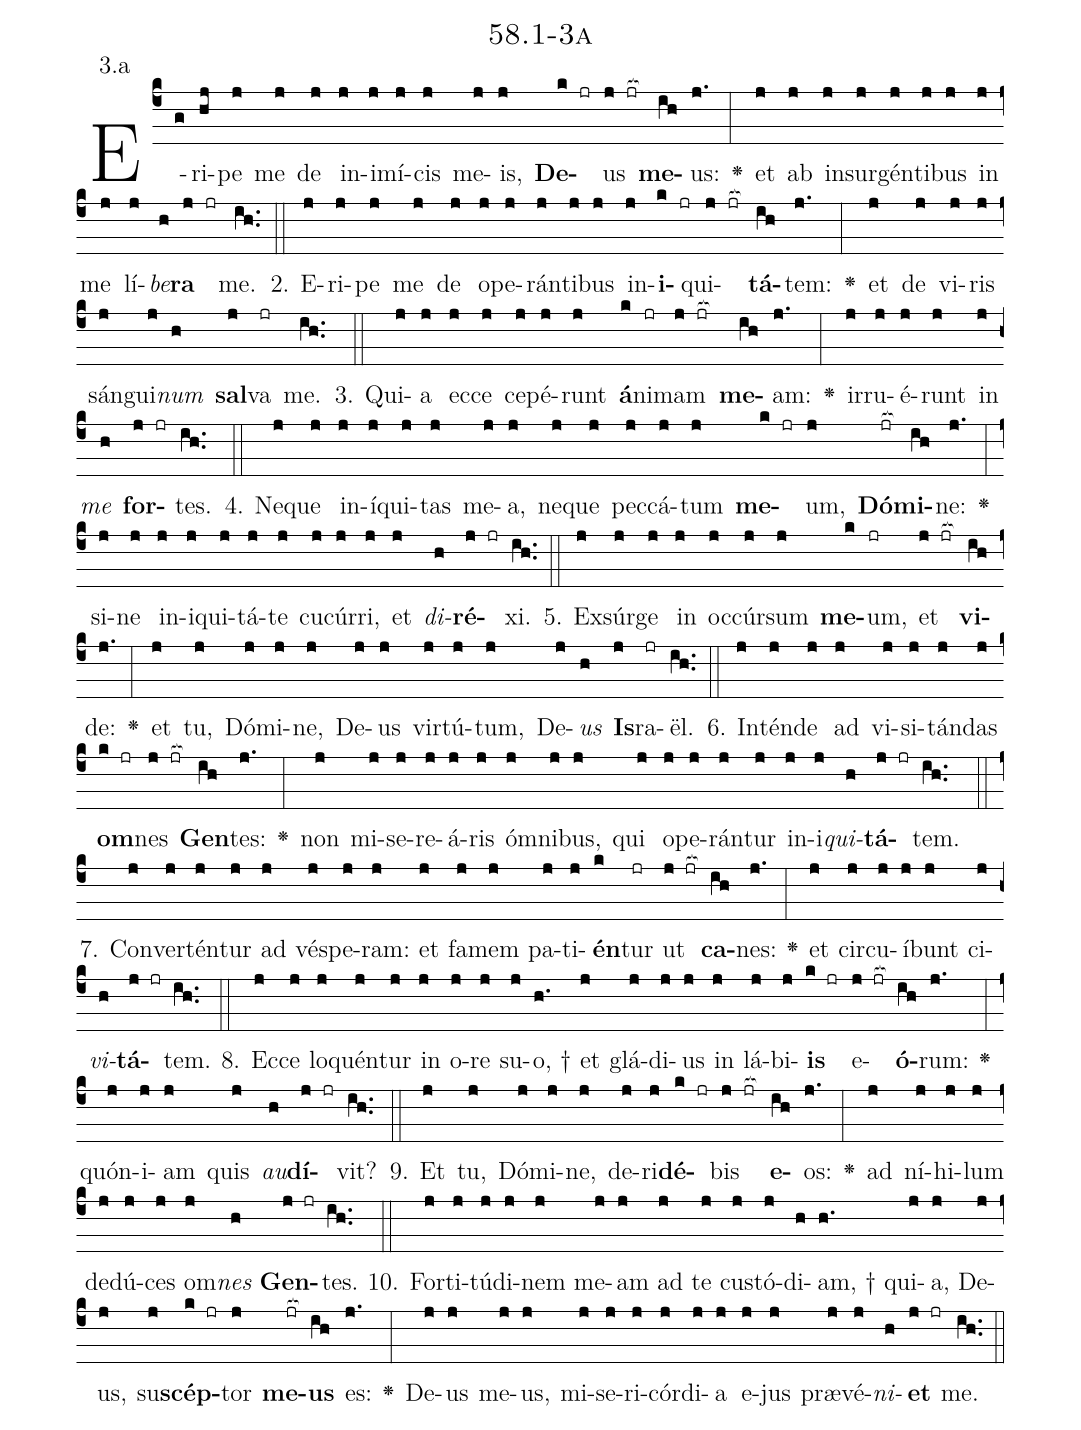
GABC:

name: 58.1-3a;
annotation: 3.a;
%%
(c4)E(g)ri(hj)pe(j) me(j) de(j) in(j)i(j)mí(j)cis(j) me(j)is,(j) <b>De</b>(k jr)us(j jr[ocb:1{]) <b>me</b>(ih[ocb:0}])us:(j.) <v>\greheightstar</v>(:) et(j) ab(j) in(j)sur(j)gén(j)ti(j)bus(j) in(j) me(j) lí(j)<i>be</i>(h)<b>ra</b>(j jr) me.(ih..) (::)
2. E(j)ri(j)pe(j) me(j) de(j) o(j)pe(j)rán(j)ti(j)bus(j) in(j)<b>i</b>(k jr)qui(j jr[ocb:1{])<b>tá</b>(ih[ocb:0}])tem:(j.) <v>\greheightstar</v>(:) et(j) de(j) vi(j)ris(j) sán(j)gui(j)<i>num</i>(h) <b>sal</b>(j)va(jr) me.(ih..) (::)
3. Qui(j)a(j) ec(j)ce(j) ce(j)pé(j)runt(j) <b>á</b>(k)ni(jr)mam(j jr[ocb:1{]) <b>me</b>(ih[ocb:0}])am:(j.) <v>\greheightstar</v>(:) ir(j)ru(j)é(j)runt(j) in(j) <i>me</i>(h) <b>for</b>(j jr)tes.(ih..) (::)
4. Ne(j)que(j) in(j)í(j)qui(j)tas(j) me(j)a,(j) ne(j)que(j) pec(j)cá(j)tum(j) <b>me</b>(k jr)um,(j) <b>Dó</b>(jr[ocb:1{])<b>mi</b>(ih[ocb:0}])ne:(j.) <v>\greheightstar</v>(:) si(j)ne(j) in(j)i(j)qui(j)tá(j)te(j) cu(j)cúr(j)ri,(j) et(j) <i>di</i>(h)<b>ré</b>(j jr)xi.(ih..) (::)
5. Ex(j)súr(j)ge(j) in(j) oc(j)cúr(j)sum(j) <b>me</b>(k)um,(jr) et(j jr[ocb:1{]) <b>vi</b>(ih[ocb:0}])de:(j.) <v>\greheightstar</v>(:) et(j) tu,(j) Dó(j)mi(j)ne,(j) De(j)us(j) vir(j)tú(j)tum,(j) De(j)<i>us</i>(h) <b>Is</b>(j)ra(jr)ël.(ih..) (::)
6. In(j)tén(j)de(j) ad(j) vi(j)si(j)tán(j)das(j) <b>om</b>(k jr)nes(j jr[ocb:1{]) <b>Gen</b>(ih[ocb:0}])tes:(j.) <v>\greheightstar</v>(:) non(j) mi(j)se(j)re(j)á(j)ris(j) óm(j)ni(j)bus,(j) qui(j) o(j)pe(j)rán(j)tur(j) in(j)i(j)<i>qui</i>(h)<b>tá</b>(j jr)tem.(ih..) (::)
7. Con(j)ver(j)tén(j)tur(j) ad(j) vés(j)pe(j)ram:(j) et(j) fa(j)mem(j) pa(j)ti(j)<b>én</b>(k)tur(jr) ut(j jr[ocb:1{]) <b>ca</b>(ih[ocb:0}])nes:(j.) <v>\greheightstar</v>(:) et(j) cir(j)cu(j)í(j)bunt(j) ci(j)<i>vi</i>(h)<b>tá</b>(j jr)tem.(ih..) (::)
8. Ec(j)ce(j) lo(j)quén(j)tur(j) in(j) o(j)re(j) su(j)o, †(h.) et(j) glá(j)di(j)us(j) in(j) lá(j)bi(j)<b>is</b>(k jr) e(j jr[ocb:1{])<b>ó</b>(ih[ocb:0}])rum:(j.) <v>\greheightstar</v>(:) quón(j)i(j)am(j) quis(j) <i>au</i>(h)<b>dí</b>(j jr)vit?(ih..) (::)
9. Et(j) tu,(j) Dó(j)mi(j)ne,(j) de(j)ri(j)<b>dé</b>(k jr)bis(j jr[ocb:1{]) <b>e</b>(ih[ocb:0}])os:(j.) <v>\greheightstar</v>(:) ad(j) ní(j)hi(j)lum(j) de(j)dú(j)ces(j) om(j)<i>nes</i>(h) <b>Gen</b>(j jr)tes.(ih..) (::)
10. For(j)ti(j)tú(j)di(j)nem(j) me(j)am(j) ad(j) te(j) cus(j)tó(j)di(h)am, †(h.) qui(j)a,(j) De(j)us,(j) su(j)<b>scép</b>(k jr)tor(j) <b>me</b>(jr[ocb:1{])<b>us</b>(ih[ocb:0}]) es:(j.) <v>\greheightstar</v>(:) De(j)us(j) me(j)us,(j) mi(j)se(j)ri(j)cór(j)di(j)a(j) e(j)jus(j) præ(j)vé(j)<i>ni</i>(h)<b>et</b>(j jr) me.(ih..) (::)
